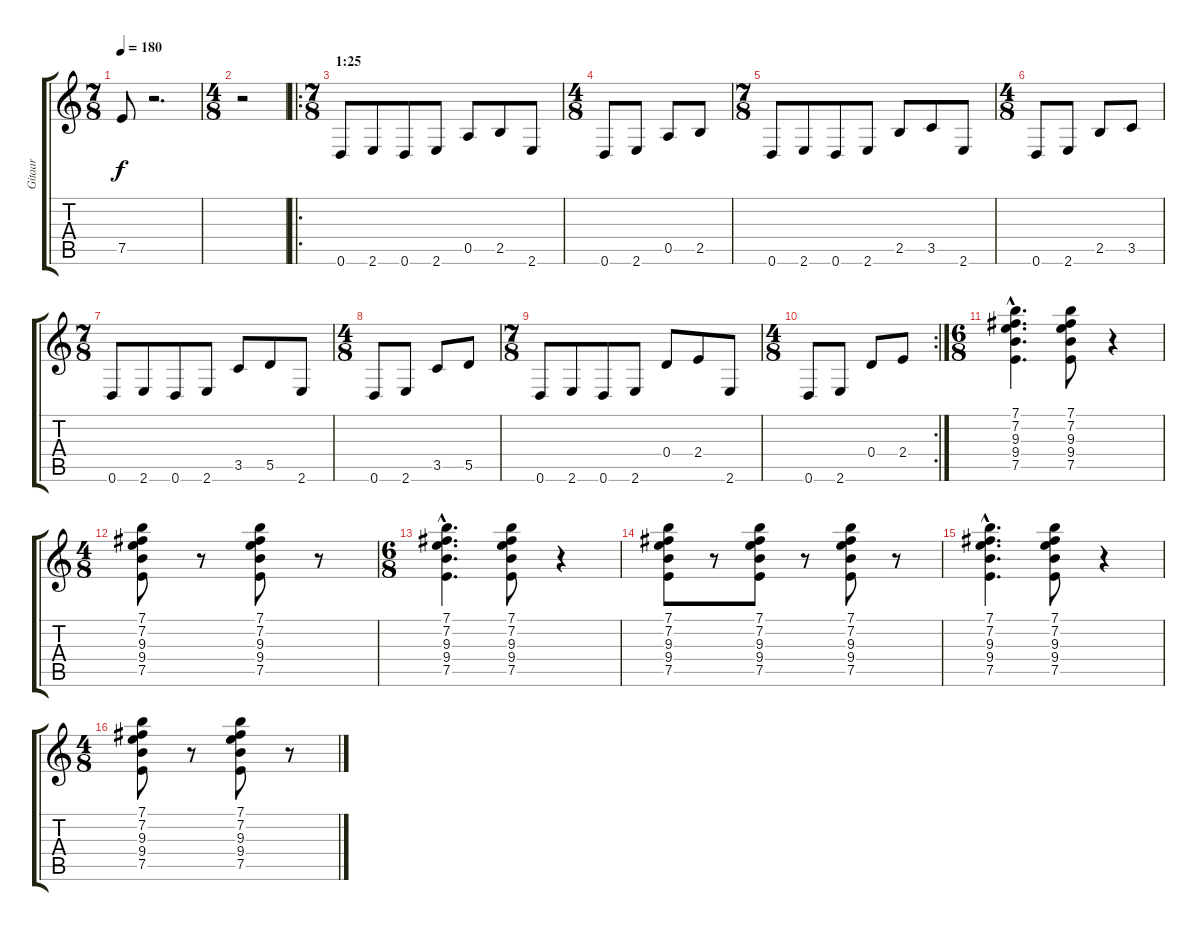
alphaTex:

\track ("Gitaar" "Gitaar") {instrument distortionguitar}
\staff {score tabs}
\tuning (E4 B3 G3 D3 A2 D2) {hide}
\ts (7 8)
\tempo 180
\clef g2
\ks c
7.5.8{dy f} r.2{d} |
\ts (4 8)
r.2 |
\ro
\ts (7 8)
\section ("" "1:25")
0.6.8{volume 16 balance 8} 2.6.8 0.6.8 2.6.8 0.5.8 2.5.8 2.6.8 |
\ts (4 8)
0.6.8 2.6.8 0.5.8 2.5.8 |
\ts (7 8)
0.6.8 2.6.8 0.6.8 2.6.8 2.5.8 3.5.8 2.6.8 |
\ts (4 8)
0.6.8 2.6.8 2.5.8 3.5.8 |
\ts (7 8)
0.6.8 2.6.8 0.6.8 2.6.8 3.5.8 5.5.8 2.6.8 |
\ts (4 8)
0.6.8 2.6.8 3.5.8 5.5.8 |
\ts (7 8)
0.6.8 2.6.8 0.6.8 2.6.8 0.4.8 2.4.8 2.6.8 |
\rc 2
\ts (4 8)
0.6.8 2.6.8 0.4.8 2.4.8 |
\ts (6 8)
(7.1{hac} 7.2{hac} 9.3{hac} 9.4{hac} 7.5{hac}).4{d volume 7} (7.1 7.2 9.3 9.4 7.5).8 r.4 |
\ts (4 8)
(7.1 7.2 9.3 9.4 7.5).8 r.8 (7.1 7.2 9.3 9.4 7.5).8 r.8 |
\ts (6 8)
(7.1{hac} 7.2{hac} 9.3{hac} 9.4{hac} 7.5{hac}).4{d} (7.1 7.2 9.3 9.4 7.5).8 r.4 |
(7.1 7.2 9.3 9.4 7.5).8 r.8 (7.1 7.2 9.3 9.4 7.5).8 r.8 (7.1 7.2 9.3 9.4 7.5).8 r.8 |
(7.1{hac} 7.2{hac} 9.3{hac} 9.4{hac} 7.5{hac}).4{d} (7.1 7.2 9.3 9.4 7.5).8 r.4 |
\ts (4 8)
(7.1 7.2 9.3 9.4 7.5).8 r.8 (7.1 7.2 9.3 9.4 7.5).8 r.8
